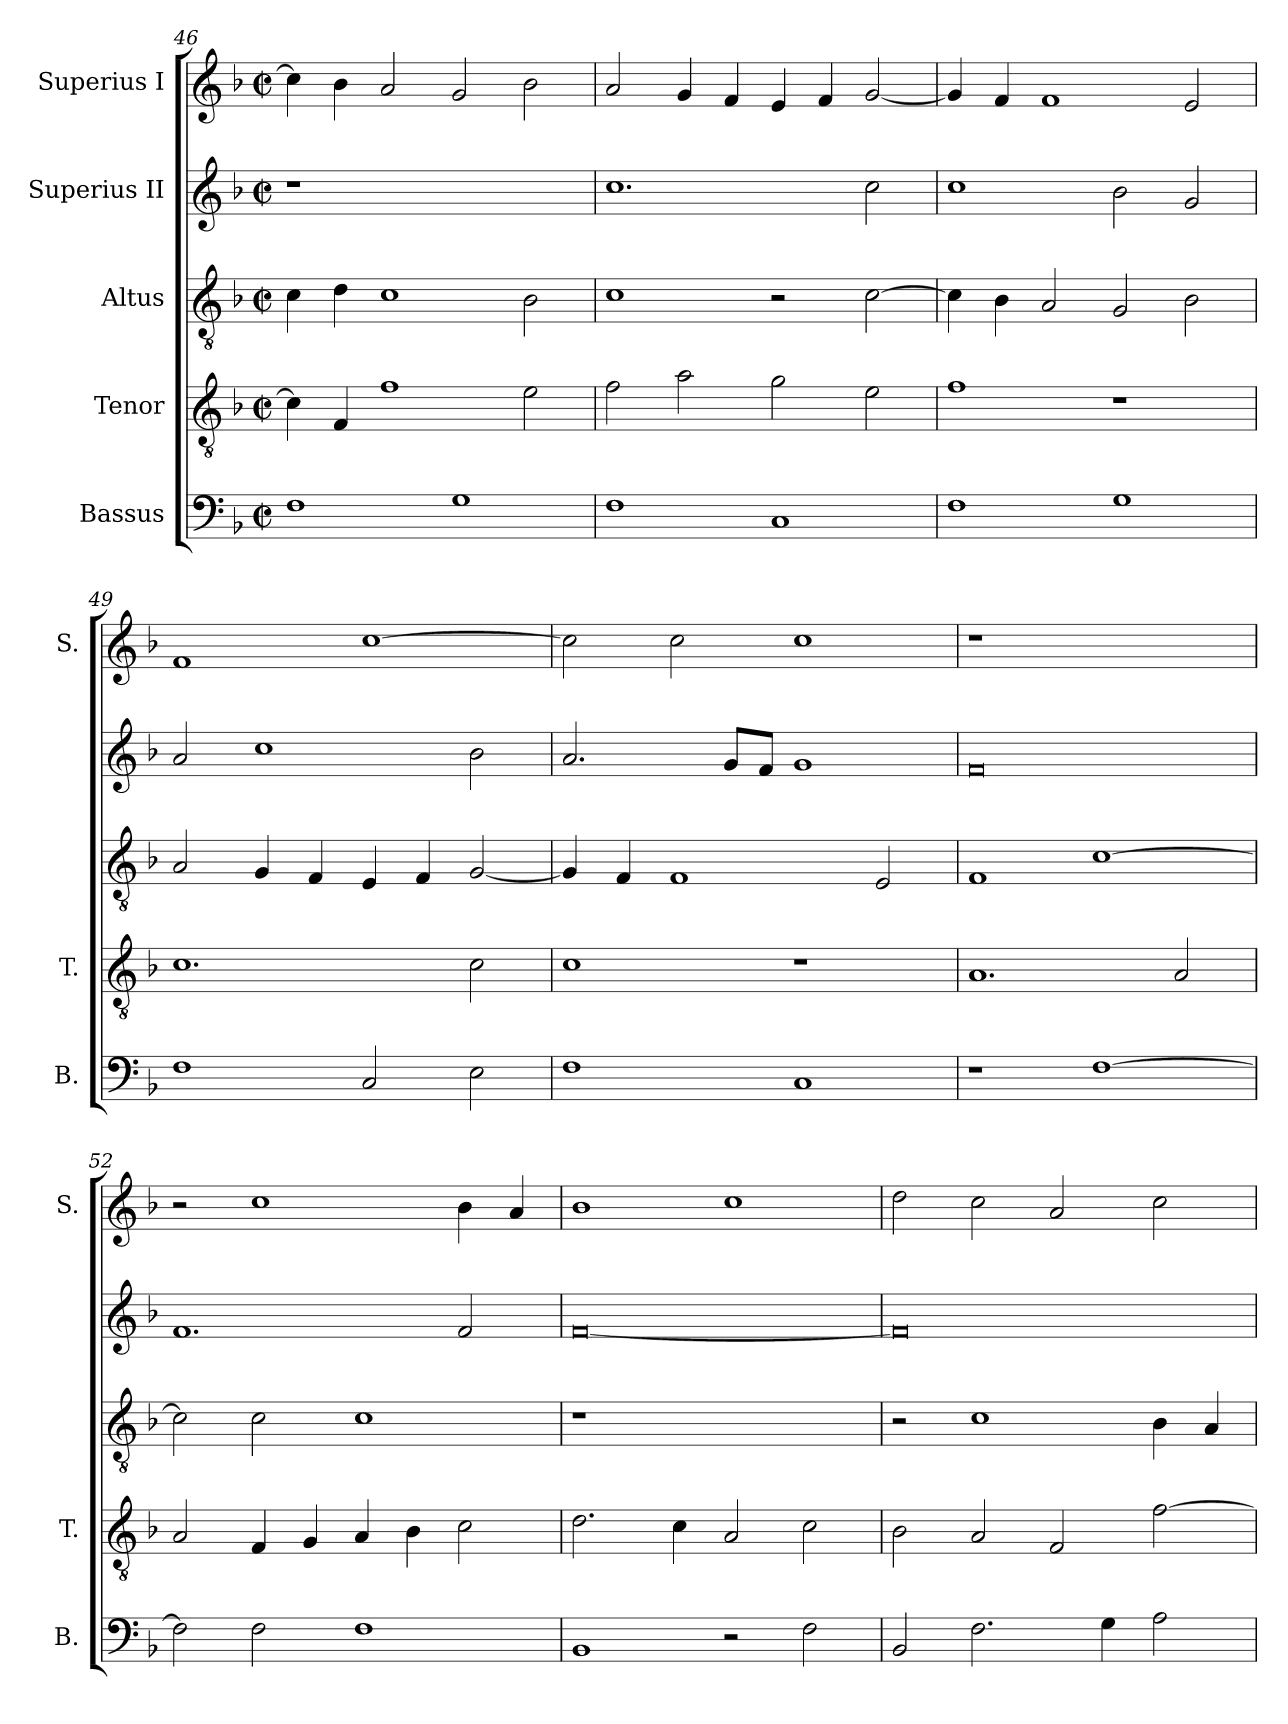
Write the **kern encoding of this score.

**kern	**kern	**kern	**kern	**kern
*part5	*part4	*part3	*part2	*part1
*staff5	*staff4	*staff3	*staff2	*staff1
*I"Bassus	*I"Tenor	*I"Altus	*I"Superius II	*I"Superius I
*I'B.	*I'T.	*	*	*I'S.
*clefF4	*clefGv2	*clefGv2	*clefG2	*clefG2
*	*ITrd7c12	*ITrd7c12	*	*
*k[b-]	*k[b-]	*k[b-]	*k[b-]	*k[b-]
*F:	*F:	*F:	*F:	*F:
*M2/2	*M2/2	*M2/2	*M2/2	*M2/2
*met(c|)	*met(c|)	*met(c|)	*met(c|)	*met(c|)
=46	=46	=46	=46	=46
!	!	!	!LO:N:vis=1	!
1Fi	4Ci\]	4Ci\	1r	4cci\]
.	4FFi/	4Di\	.	4b-i\
.	1Fi	1Ci	.	2ai/
1Gi	.	.	1ryy	2gi/
.	2Ei\	2BB-i\	.	2b-i\
=47	=47	=47	=47	=47
1Fi	2Fi\	1Ci	1.cci	2ai/
.	2Ai\	.	.	4gi/
.	.	.	.	4fi/
1Ci	2Gi\	2r	.	4ei/
.	.	.	.	4fi/
.	2Ei\	[>2Ci\	2cci\	[<2gi/
!!LO:PB:g=z
=48	=48	=48	=48	=48
1Fi	1Fi	4Ci\]	1cci	4gi/]
.	.	4BB-i\	.	4fi/
.	.	2AAi/	.	1fi
1Gi	1r	2GGi/	2b-i\	.
.	.	2BB-i\	2gi/	2ei/
=49	=49	=49	=49	=49
1Fi	1.Ci	2AAi/	2ai/	1fi
.	.	4GGi/	1cci	.
.	.	4FFi/	.	.
2Ci/	.	4EEi/	.	[>1cci
.	.	4FFi/	.	.
2Ei\	2Ci\	[<2GGi/	2b-i\	.
=50	=50	=50	=50	=50
1Fi	1Ci	4GGi/]	2.ai/	2cci\]
.	.	4FFi/	.	.
.	.	1FFi	.	2cci\
.	.	.	8gi/L	.
.	.	.	8fi/J	.
1Ci	1r	.	1gi	1cci
.	.	2EEi/	.	.
=51	=51	=51	=51	=51
!	!	!	!	!LO:N:vis=1
1r	1.AAi	1FFi	0fi	1r
[>1Fi	.	[>1Ci	.	1ryy
.	2AAi/	.	.	.
=52	=52	=52	=52	=52
2Fi\]	2AAi/	2Ci\]	1.fi	2r
2Fi\	4FFi/	2Ci\	.	1cci
.	4GGi/	.	.	.
1Fi	4AAi/	1Ci	.	.
.	4BB-i\	.	.	.
.	2Ci\	.	2fi/	4b-i\
.	.	.	.	4ai/
!!LO:LB:g=z
=53	=53	=53	=53	=53
!	!	!LO:N:vis=1	!	!
1BB-i	2.Di\	1r	[<0fi	1b-i
.	4Ci\	.	.	.
2r	2AAi/	1ryy	.	1cci
2Fi\	2Ci\	.	.	.
=54	=54	=54	=54	=54
2BB-i/	2BB-i\	2r	0fi]	2ddi\
2.Fi\	2AAi/	1Ci	.	2cci\
.	2FFi/	.	.	2ai/
4Gi\	.	.	.	.
2Ai\	[>2Fi\	4BB-i\	.	2cci\
.	.	4AAi/	.	.
=	=	=	=	=
*-	*-	*-	*-	*-
